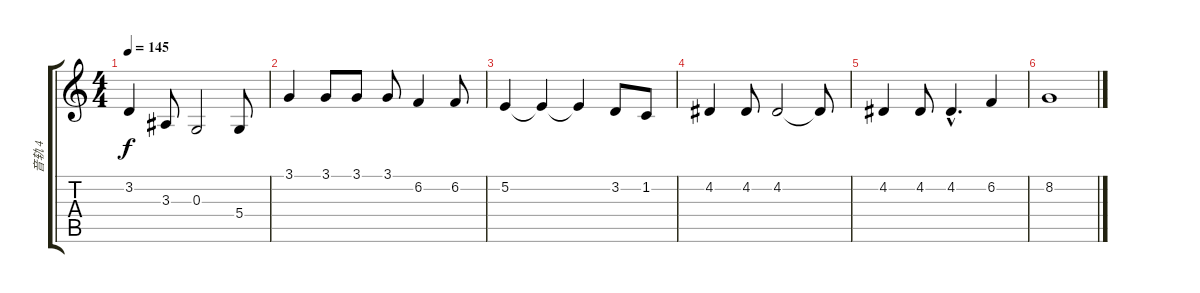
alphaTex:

\track ("音轨 4" "音轨 4") {instrument sitar}
\staff {score tabs}
\tuning (E4 B3 G3 D3 A2 E2) {hide}
\ts (4 4)
\tempo 145
\clef g2
\ks c
3.2.4{dy f} 3.3.8 0.3.2 5.4.8 |
3.1.4 3.1.8 3.1.8 3.1.8 6.2.4 6.2.8 |
5.2.4 5.2{t}.4 5.2{t}.4 3.2.8 1.2.8 |
4.2.4 4.2.8 4.2.2 4.2{t}.8 |
4.2.4 4.2.8 4.2{hac}.4{d} 6.2.4 |
8.2.1
